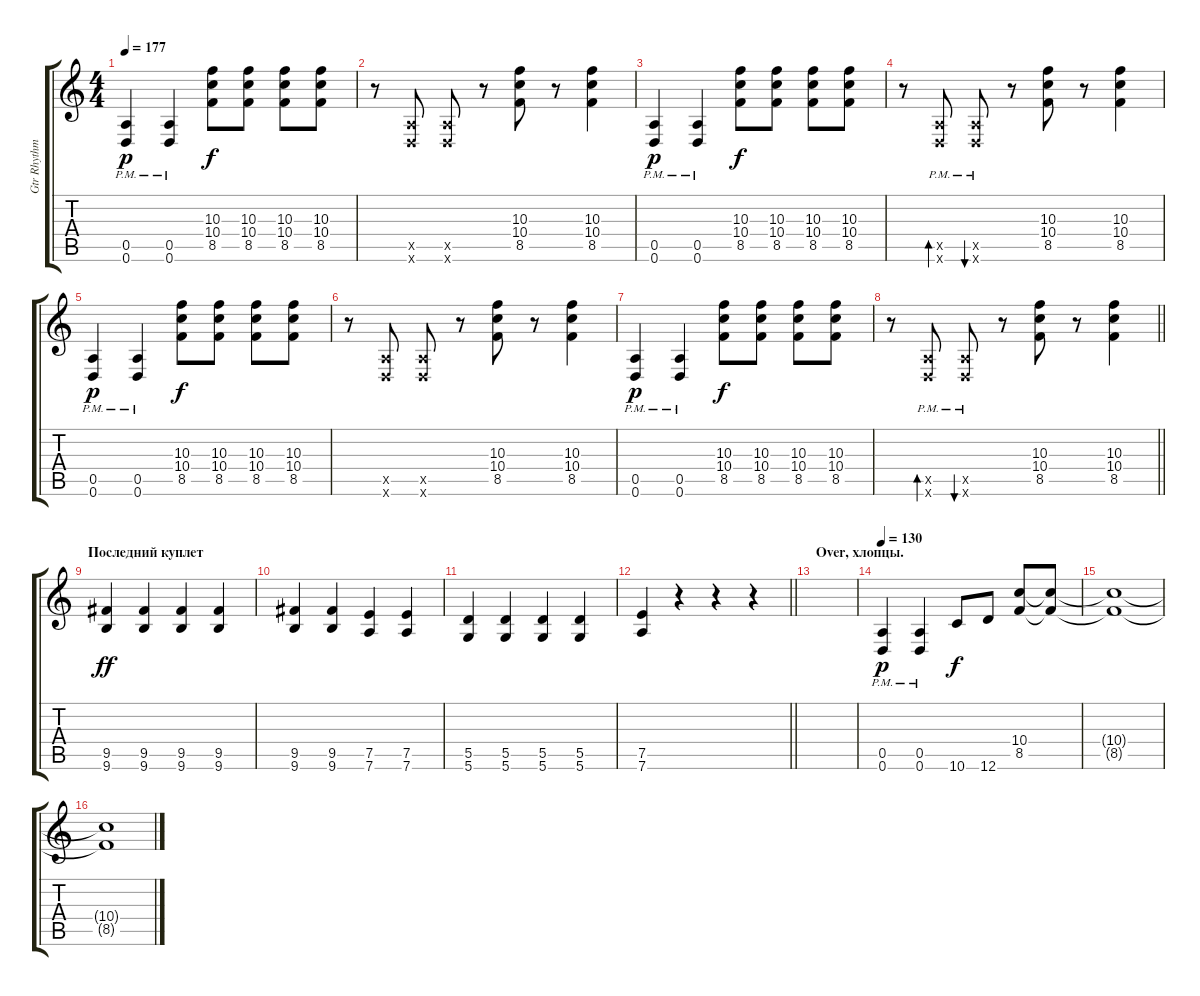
\track ("Gtr Rhythm" "Gtr Rhythm") {instrument overdrivenguitar}
\staff {score tabs}
\tuning (E4 B3 G3 D3 A2 D2) {hide}
\ts (4 4)
\tempo 177
\clef g2
\ks c
(0.5{pm} 0.6{pm}).4{dy p} (0.5{pm} 0.6{pm}).4 (10.3 10.4 8.5).8{dy f} (10.3 10.4 8.5).8 (10.3 10.4 8.5).8 (10.3 10.4 8.5).8 |
r.8 (0.5{x} 0.6{x}).8 (0.5{x} 0.6{x}).8 r.8 (10.3 10.4 8.5).8 r.8 (10.3 10.4 8.5).4 |
(0.5{pm} 0.6{pm}).4{dy p} (0.5{pm} 0.6{pm}).4 (10.3 10.4 8.5).8{dy f} (10.3 10.4 8.5).8 (10.3 10.4 8.5).8 (10.3 10.4 8.5).8 |
r.8 (0.5{pm x} 0.6{pm x}).8{bd 60} (0.5{pm x} 0.6{pm x}).8{bu 240} r.8 (10.3 10.4 8.5).8 r.8 (10.3 10.4 8.5).4 |
(0.5{pm} 0.6{pm}).4{dy p} (0.5{pm} 0.6{pm}).4 (10.3 10.4 8.5).8{dy f} (10.3 10.4 8.5).8 (10.3 10.4 8.5).8 (10.3 10.4 8.5).8 |
r.8 (0.5{x} 0.6{x}).8 (0.5{x} 0.6{x}).8 r.8 (10.3 10.4 8.5).8 r.8 (10.3 10.4 8.5).4 |
(0.5{pm} 0.6{pm}).4{dy p} (0.5{pm} 0.6{pm}).4 (10.3 10.4 8.5).8{dy f} (10.3 10.4 8.5).8 (10.3 10.4 8.5).8 (10.3 10.4 8.5).8 |
\barLineRight lightlight
r.8 (0.5{pm x} 0.6{pm x}).8{bd 60} (0.5{pm x} 0.6{pm x}).8{bu 240} r.8 (10.3 10.4 8.5).8 r.8 (10.3 10.4 8.5).4 |
\section ("" "Последний куплет ")
(9.5 9.6).4{dy ff} (9.5 9.6).4 (9.5 9.6).4 (9.5 9.6).4 |
(9.5 9.6).4 (9.5 9.6).4 (7.5 7.6).4 (7.5 7.6).4 |
(5.5 5.6).4 (5.5 5.6).4 (5.5 5.6).4 (5.5 5.6).4 |
\barLineRight lightlight
(7.5 7.6).4 r.4 r.4 r.4 |
\section ("" "Оver, хлопцы.")
|
\tempo 130
(0.5{pm} 0.6{pm}).4{dy p} (0.5{pm} 0.6{pm}).4 10.6.8{dy f} 12.6.8 (10.4 8.5).8 (10.4{t} 8.5{t}).8 |
(10.4{t} 8.5{t}).1 |
(10.4{t} 8.5{t}).1
